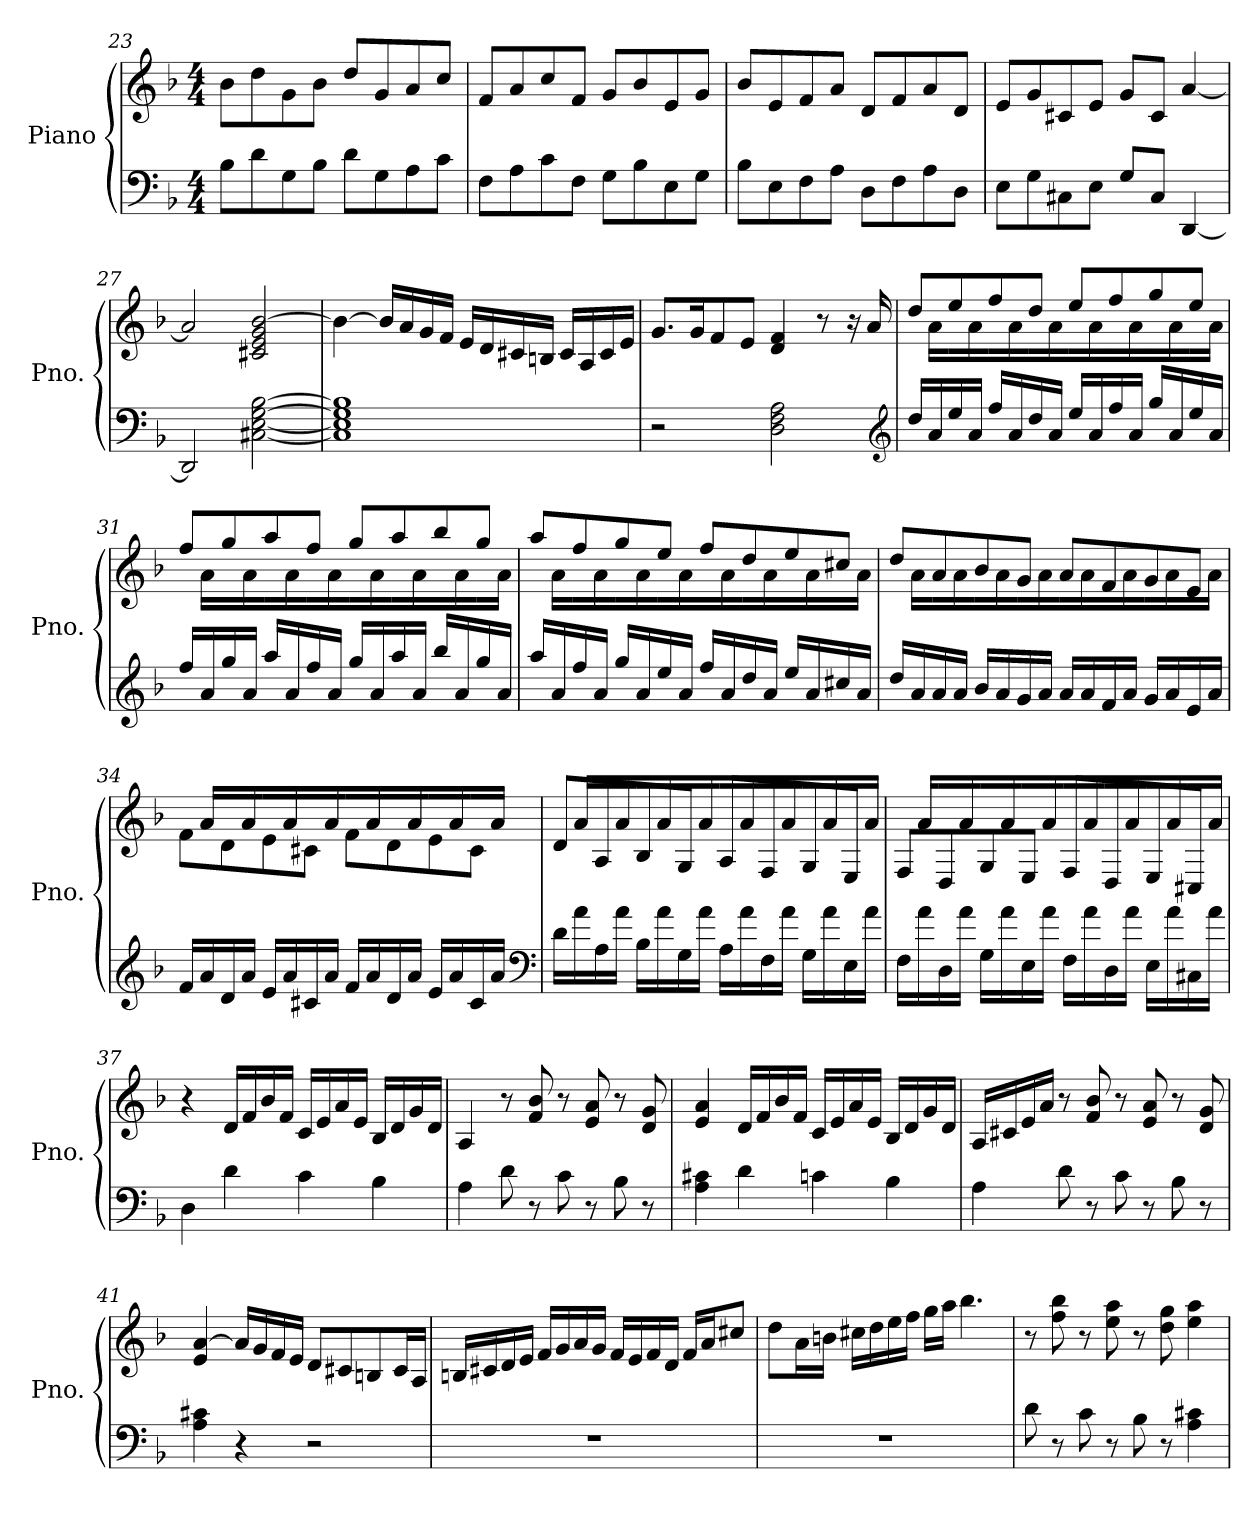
**kern	**kern
*part1	*part1
*staff2	*staff1
*I"Piano	*
*I'Pno.	*
*clefF4	*clefG2
*k[b-]	*k[b-]
*F:	*F:
*M4/4	*M4/4
=23	=23
8B-\L	8b-\L
8d\	8dd\
8G\	8g\
8B-\J	8b-\J
8d\L	8dd/L
8G\	8g/
8A\	8a/
8c\J	8cc/J
=24	=24
8F\L	8f/L
8A\	8a/
8c\	8cc/
8F\J	8f/J
8G\L	8g/L
8B-\	8b-/
8E\	8e/
8G\J	8g/J
!!LO:PB:g=z
=25	=25
8B-\L	8b-/L
8E\	8e/
8F\	8f/
8A\J	8a/J
8D\L	8d/L
8F\	8f/
8A\	8a/
8D\J	8d/J
=26	=26
8E\L	8e/L
8G\	8g/
8C#X\	8c#X/
8E\J	8e/J
8G/L	8g/L
8C#/J	8c#/J
[4DD/	[4a/
=27	=27
2DD/]	2a/]
[2C#X\ [2E\ [2G\ [2B-\	2c#X/ 2e/ 2g/ [2b-/
=28	=28
1C#] 1E] 1G] 1B-]	4b-\_
.	16b-/LL]
.	16a/
.	16g/
.	16f/JJ
.	16e/LL
.	16d/
.	16c#X/
.	16Bn/JJ
.	16c#/LL
.	16A/
.	16c#/
.	16e/JJ
!!LO:LB:g=z
=29	=29
2r	8.g/L
.	16g/K
.	8f/
.	8e/J
2D\ 2F\ 2A\	4d/ 4f/
.	8r
.	16r
.	16a/
*clefG2	*
=30	=30
*	*^
16dd/LL	8dd/L	16ryy
16a/	.	16a\LL
16ee/	8ee/	16ryy
16a/JJ	.	16a\
16ff/LL	8ff/	16ryy
16a/	.	16a\
16dd/	8dd/J	16ryy
16a/JJ	.	16a\
16ee/LL	8ee/L	16ryy
16a/	.	16a\
16ff/	8ff/	16ryy
16a/JJ	.	16a\
16gg/LL	8gg/	16ryy
16a/	.	16a\
16ee/	8ee/J	16ryy
16a/JJ	.	16a\JJ
=31	=31	=31
16ff/LL	8ff/L	16ryy
16a/	.	16a\LL
16gg/	8gg/	16ryy
16a/JJ	.	16a\
16aa/LL	8aa/	16ryy
16a/	.	16a\
16ff/	8ff/J	16ryy
16a/JJ	.	16a\
16gg/LL	8gg/L	16ryy
16a/	.	16a\
16aa/	8aa/	16ryy
16a/JJ	.	16a\
16bb-/LL	8bb-/	16ryy
16a/	.	16a\
16gg/	8gg/J	16ryy
16a/JJ	.	16a\JJ
!!LO:LB:g=z	!!
=32	=32	=32
16aa/LL	8aa/L	16ryy
16a/	.	16a\LL
16ff/	8ff/	16ryy
16a/JJ	.	16a\
16gg/LL	8gg/	16ryy
16a/	.	16a\
16ee/	8ee/J	16ryy
16a/JJ	.	16a\
16ff/LL	8ff/L	16ryy
16a/	.	16a\
16dd/	8dd/	16ryy
16a/JJ	.	16a\
16ee/LL	8ee/	16ryy
16a/	.	16a\
16cc#X/	8cc#X/J	16ryy
16a/JJ	.	16a\JJ
=33	=33	=33
16dd/LL	8dd/L	16ryy
16a/	.	16a\LL
16a/	8a/	16ryy
16a/JJ	.	16a\
16b-/LL	8b-/	16ryy
16a/	.	16a\
16g/	8g/J	16ryy
16a/JJ	.	16a\
16a/LL	8a/L	16ryy
16a/	.	16a\
16f/	8f/	16ryy
16a/JJ	.	16a\
16g/LL	8g/	16ryy
16a/	.	16a\
16e/	8e/J	16ryy
16a/JJ	.	16a\JJ
!!LO:LB:g=z	!!
=34	=34	=34
16f/LL	8f\L	16ryy
16a/	.	16a/LL
16d/	8d\	16ryy
16a/JJ	.	16a/
16e/LL	8e\	16ryy
16a/	.	16a/
16c#X/	8c#X\J	16ryy
16a/JJ	.	16a/
16f/LL	8f\L	16ryy
16a/	.	16a/
16d/	8d\	16ryy
16a/JJ	.	16a/
16e/LL	8e\	16ryy
16a/	.	16a/
16c#/	8c#\J	16ryy
16a/JJ	.	16a/JJ
*clefF4	*	*
=35	=35	=35
16d\LL	8d/L	16ryy
16a\	.	16a/LL
16A\	8A/	16ryy
16a\JJ	.	16a/
16B-\LL	8B-/	16ryy
16a\	.	16a/
16G\	8G/J	16ryy
16a\JJ	.	16a/
16A\LL	8A/L	16ryy
16a\	.	16a/
16F\	8F/	16ryy
16a\JJ	.	16a/
16G\LL	8G/	16ryy
16a\	.	16a/
16E\	8E/J	16ryy
16a\JJ	.	16a/JJ
!!LO:LB:g=z	!!
=36	=36	=36
16F\LL	8F/L	16ryy
16a\	.	16a/LL
16D\	8D/	16ryy
16a\JJ	.	16a/
16G\LL	8G/	16ryy
16a\	.	16a/
16E\	8E/J	16ryy
16a\JJ	.	16a/
16F\LL	8F/L	16ryy
16a\	.	16a/
16D\	8D/	16ryy
16a\JJ	.	16a/
16E\LL	8E/	16ryy
16a\	.	16a/
16C#X\	8C#X/J	16ryy
16a\JJ	.	16a/JJ
*	*v	*v
=37	=37
4D\	4r
4d\	16d/LL
.	16f/
.	16b-/
.	16f/JJ
4c\	16c/LL
.	16e/
.	16a/
.	16e/JJ
4B-\	16B-/LL
.	16d/
.	16g/
.	16d/JJ
=38	=38
4A\	4A/
8d\	8r
8r	8f/ 8b-/
8c\	8r
8r	8e/ 8a/
8B-\	8r
8r	8d/ 8g/
!!LO:PB:g=z
=39	=39
4A\ 4c#X\	4e/ 4a/
4d\	16d/LL
.	16f/
.	16b-/
.	16f/JJ
4cn\	16c/LL
.	16e/
.	16a/
.	16e/JJ
4B-\	16B-/LL
.	16d/
.	16g/
.	16d/JJ
=40	=40
4A\	16A/LL
.	16c#X/
.	16e/
.	16a/JJ
8d\	8r
8r	8f/ 8b-/
8c\	8r
8r	8e/ 8a/
8B-\	8r
8r	8d/ 8g/
=41	=41
4A\ 4c#X\	4e/ [4a/
4r	16a/LL]
.	16g/
.	16f/
.	16e/JJ
2r	8d/L
.	8c#X/
.	8Bn/
.	16c#/L
.	16A/JJ
!!LO:LB:g=z
=42	=42
1r	16Bn/LL
.	16c#X/
.	16d/
.	16e/JJ
.	16f/LL
.	16g/
.	16a/
.	16g/JJ
.	16f/LL
.	16e/
.	16f/
.	16d/JJ
.	16f/LL
.	16a/J
.	8cc#X/J
=43	=43
1r	8dd\L
.	16a\L
.	16bn\JJ
.	16cc#X\LL
.	16dd\
.	16ee\
.	16ff\JJ
.	16gg\LL
.	16aa\JJ
.	4.bb-\
=44	=44
8d\	8r
8r	8ff\ 8bb-\
8c\	8r
8r	8ee\ 8aa\
8B-\	8r
8r	8dd\ 8gg\
4A\ 4c#X\	4ee\ 4aa\
=	=
*-	*-
